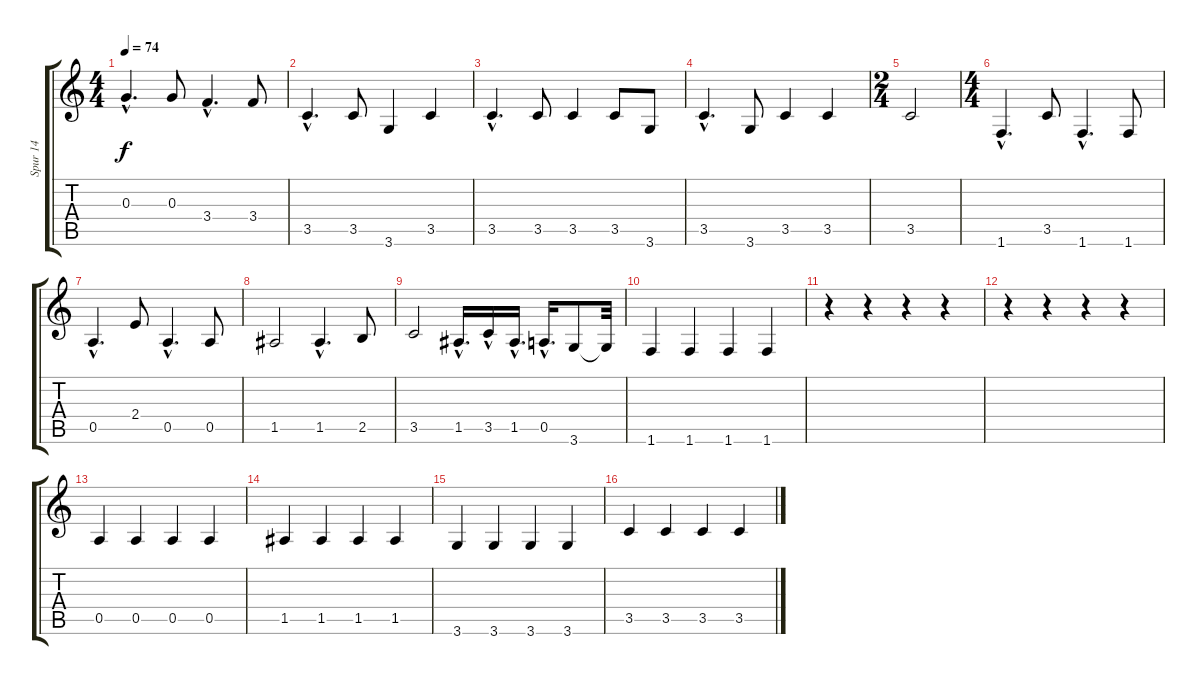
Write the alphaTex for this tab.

\track ("Spur 14" "Spur 14") {instrument contrabass}
\staff {score tabs}
\tuning (E4 B3 G3 D3 A2 E2) {hide}
\ts (4 4)
\tempo 74
\clef g2
\ks c
0.3{hac}.4{d dy f} 0.3.8 3.4{hac}.4{d} 3.4.8 |
3.5{hac}.4{d} 3.5.8 3.6.4 3.5.4 |
3.5{hac}.4{d} 3.5.8 3.5.4 3.5.8 3.6.8 |
3.5{hac}.4{d} 3.6.8 3.5.4 3.5.4 |
\ts (2 4)
3.5.2 |
\ts (4 4)
1.6{hac}.4{d} 3.5.8 1.6{hac}.4{d} 1.6.8 |
0.5{hac}.4{d} 2.4.8 0.5{hac}.4{d} 0.5.8 |
1.5.2 1.5{hac}.4{d} 2.5.8 |
3.5.2 1.5{hac}.16{d} 3.5{hac}.16 1.5{hac}.16{d} 0.5{hac}.16{d} 3.6.8 3.6{t}.32 |
1.6.4 1.6.4 1.6.4 1.6.4 |
r.4 r.4 r.4 r.4 |
r.4 r.4 r.4 r.4 |
0.5.4 0.5.4 0.5.4 0.5.4 |
1.5.4 1.5.4 1.5.4 1.5.4 |
3.6.4 3.6.4 3.6.4 3.6.4 |
3.5.4 3.5.4 3.5.4 3.5.4
